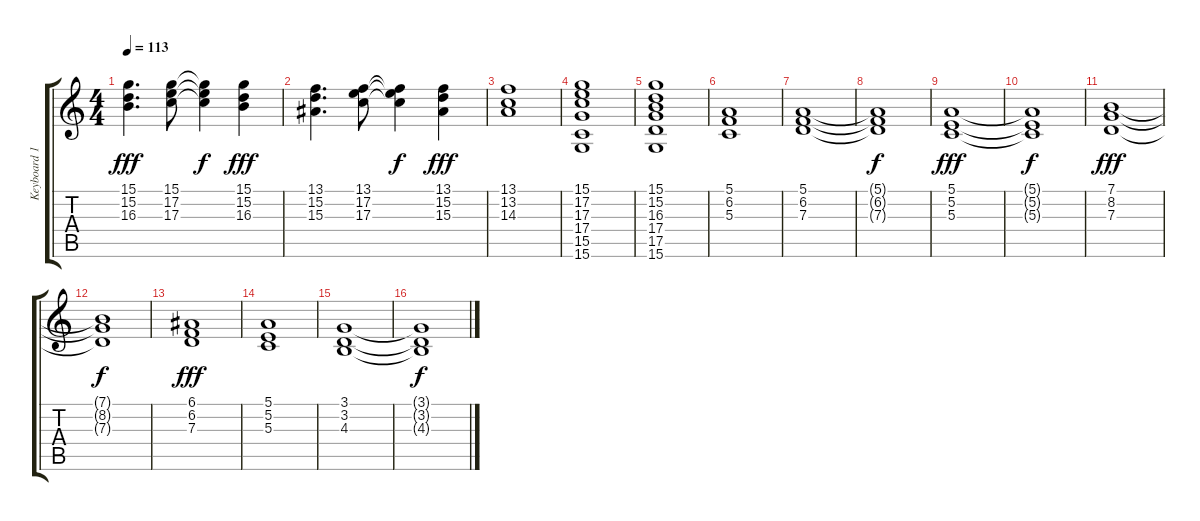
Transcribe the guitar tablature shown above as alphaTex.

\track ("Keyboard 1 (Strings)" "Keyboard 1") {instrument synthstrings1}
\staff {score tabs}
\tuning (E4 B3 G3 D3 A2 E2) {hide}
\ts (4 4)
\tempo 113
\clef g2
\ks c
(15.1 15.2 16.3).4{d dy fff} (15.1 17.2 17.3).8 (15.1{t} 17.2{t} 17.3{t}).4{dy f} (15.1 15.2 16.3).4{dy fff} |
(13.1 15.2 15.3).4{d} (13.1 17.2 17.3).8 (13.1{t} 17.2{t} 17.3{t}).4{dy f} (13.1 15.2 15.3).4{dy fff} |
(13.1 13.2 14.3).1 |
(15.1 17.2 17.3 17.4 15.5 15.6).1 |
(15.1 15.2 16.3 17.4 17.5 15.6).1 |
(5.1 6.2 5.3).1 |
(5.1 6.2 7.3).1 |
(5.1{t} 6.2{t} 7.3{t}).1{dy f} |
(5.1 5.2 5.3).1{dy fff} |
(5.1{t} 5.2{t} 5.3{t}).1{dy f} |
(7.1 8.2 7.3).1{dy fff} |
(7.1{t} 8.2{t} 7.3{t}).1{dy f} |
(6.1 6.2 7.3).1{dy fff} |
(5.1 5.2 5.3).1 |
(3.1 3.2 4.3).1 |
(3.1{t} 3.2{t} 4.3{t}).1{dy f}
